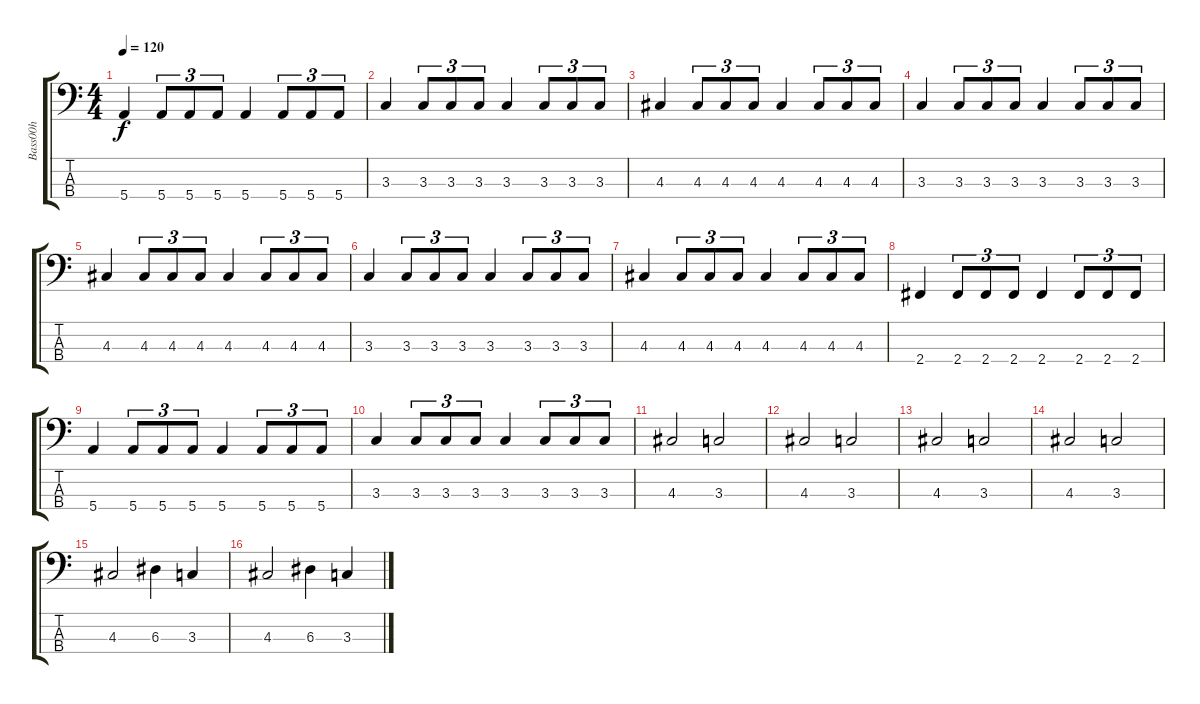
\track ("Bass00h" "Bass00h") {instrument electricbassfinger}
\staff {score tabs}
\tuning (G2 D2 A1 E1) {hide}
\ts (4 4)
\tempo 120
\clef f4
\ks c
5.4.4{dy f} 5.4.8{tu (3 2)} 5.4.8{tu (3 2)} 5.4.8{tu (3 2)} 5.4.4 5.4.8{tu (3 2)} 5.4.8{tu (3 2)} 5.4.8{tu (3 2)} |
3.3.4 3.3.8{tu (3 2)} 3.3.8{tu (3 2)} 3.3.8{tu (3 2)} 3.3.4 3.3.8{tu (3 2)} 3.3.8{tu (3 2)} 3.3.8{tu (3 2)} |
4.3.4 4.3.8{tu (3 2)} 4.3.8{tu (3 2)} 4.3.8{tu (3 2)} 4.3.4 4.3.8{tu (3 2)} 4.3.8{tu (3 2)} 4.3.8{tu (3 2)} |
3.3.4 3.3.8{tu (3 2)} 3.3.8{tu (3 2)} 3.3.8{tu (3 2)} 3.3.4 3.3.8{tu (3 2)} 3.3.8{tu (3 2)} 3.3.8{tu (3 2)} |
4.3.4 4.3.8{tu (3 2)} 4.3.8{tu (3 2)} 4.3.8{tu (3 2)} 4.3.4 4.3.8{tu (3 2)} 4.3.8{tu (3 2)} 4.3.8{tu (3 2)} |
3.3.4 3.3.8{tu (3 2)} 3.3.8{tu (3 2)} 3.3.8{tu (3 2)} 3.3.4 3.3.8{tu (3 2)} 3.3.8{tu (3 2)} 3.3.8{tu (3 2)} |
4.3.4 4.3.8{tu (3 2)} 4.3.8{tu (3 2)} 4.3.8{tu (3 2)} 4.3.4 4.3.8{tu (3 2)} 4.3.8{tu (3 2)} 4.3.8{tu (3 2)} |
2.4.4 2.4.8{tu (3 2)} 2.4.8{tu (3 2)} 2.4.8{tu (3 2)} 2.4.4 2.4.8{tu (3 2)} 2.4.8{tu (3 2)} 2.4.8{tu (3 2)} |
5.4.4 5.4.8{tu (3 2)} 5.4.8{tu (3 2)} 5.4.8{tu (3 2)} 5.4.4 5.4.8{tu (3 2)} 5.4.8{tu (3 2)} 5.4.8{tu (3 2)} |
3.3.4 3.3.8{tu (3 2)} 3.3.8{tu (3 2)} 3.3.8{tu (3 2)} 3.3.4 3.3.8{tu (3 2)} 3.3.8{tu (3 2)} 3.3.8{tu (3 2)} |
4.3.2 3.3.2 |
4.3.2 3.3.2 |
4.3.2 3.3.2 |
4.3.2 3.3.2 |
4.3.2 6.3.4 3.3.4 |
4.3.2 6.3.4 3.3.4
